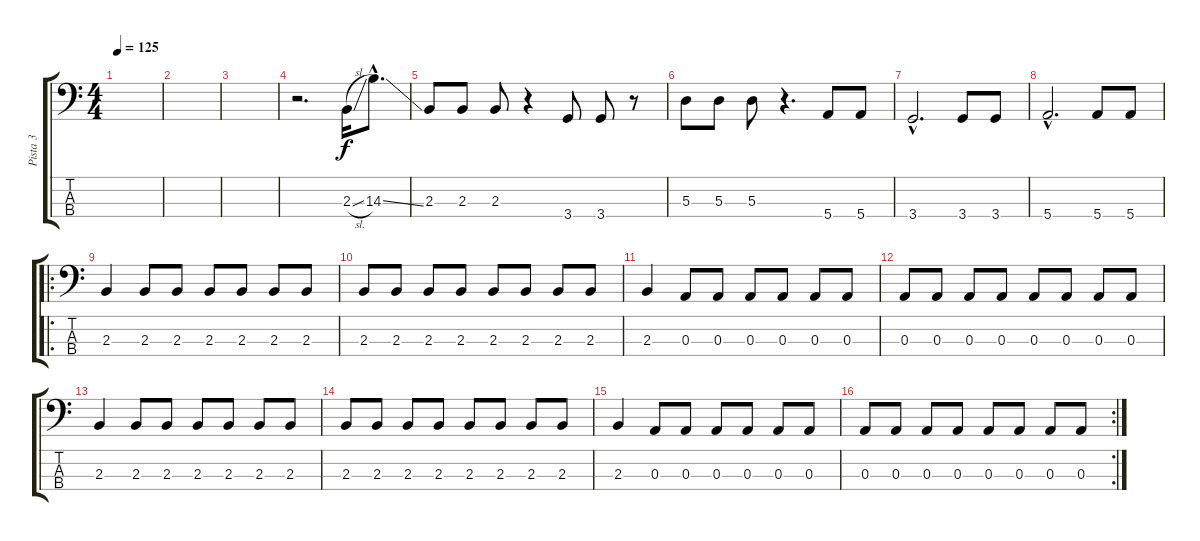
\track ("Pista 3" "Pista 3") {instrument electricbassfinger}
\staff {score tabs}
\tuning (G2 D2 A1 E1) {hide}
\ts (4 4)
\tempo 125
\clef f4
\ks c
|
|
|
r.2{d} 2.3{sl}.16 14.3{ss hac}.8{d} |
2.3.8 2.3.8 2.3.8 r.4 3.4.8 3.4.8 r.8 |
5.3.8 5.3.8 5.3.8 r.4{d} 5.4.8 5.4.8 |
3.4{hac}.2{d} 3.4.8 3.4.8 |
5.4{hac}.2{d} 5.4.8 5.4.8 |
\ro
2.3.4 2.3.8 2.3.8 2.3.8 2.3.8 2.3.8 2.3.8 |
2.3.8 2.3.8 2.3.8 2.3.8 2.3.8 2.3.8 2.3.8 2.3.8 |
2.3.4 0.3.8 0.3.8 0.3.8 0.3.8 0.3.8 0.3.8 |
0.3.8 0.3.8 0.3.8 0.3.8 0.3.8 0.3.8 0.3.8 0.3.8 |
2.3.4 2.3.8 2.3.8 2.3.8 2.3.8 2.3.8 2.3.8 |
2.3.8 2.3.8 2.3.8 2.3.8 2.3.8 2.3.8 2.3.8 2.3.8 |
2.3.4 0.3.8 0.3.8 0.3.8 0.3.8 0.3.8 0.3.8 |
\rc 2
0.3.8 0.3.8 0.3.8 0.3.8 0.3.8 0.3.8 0.3.8 0.3.8
